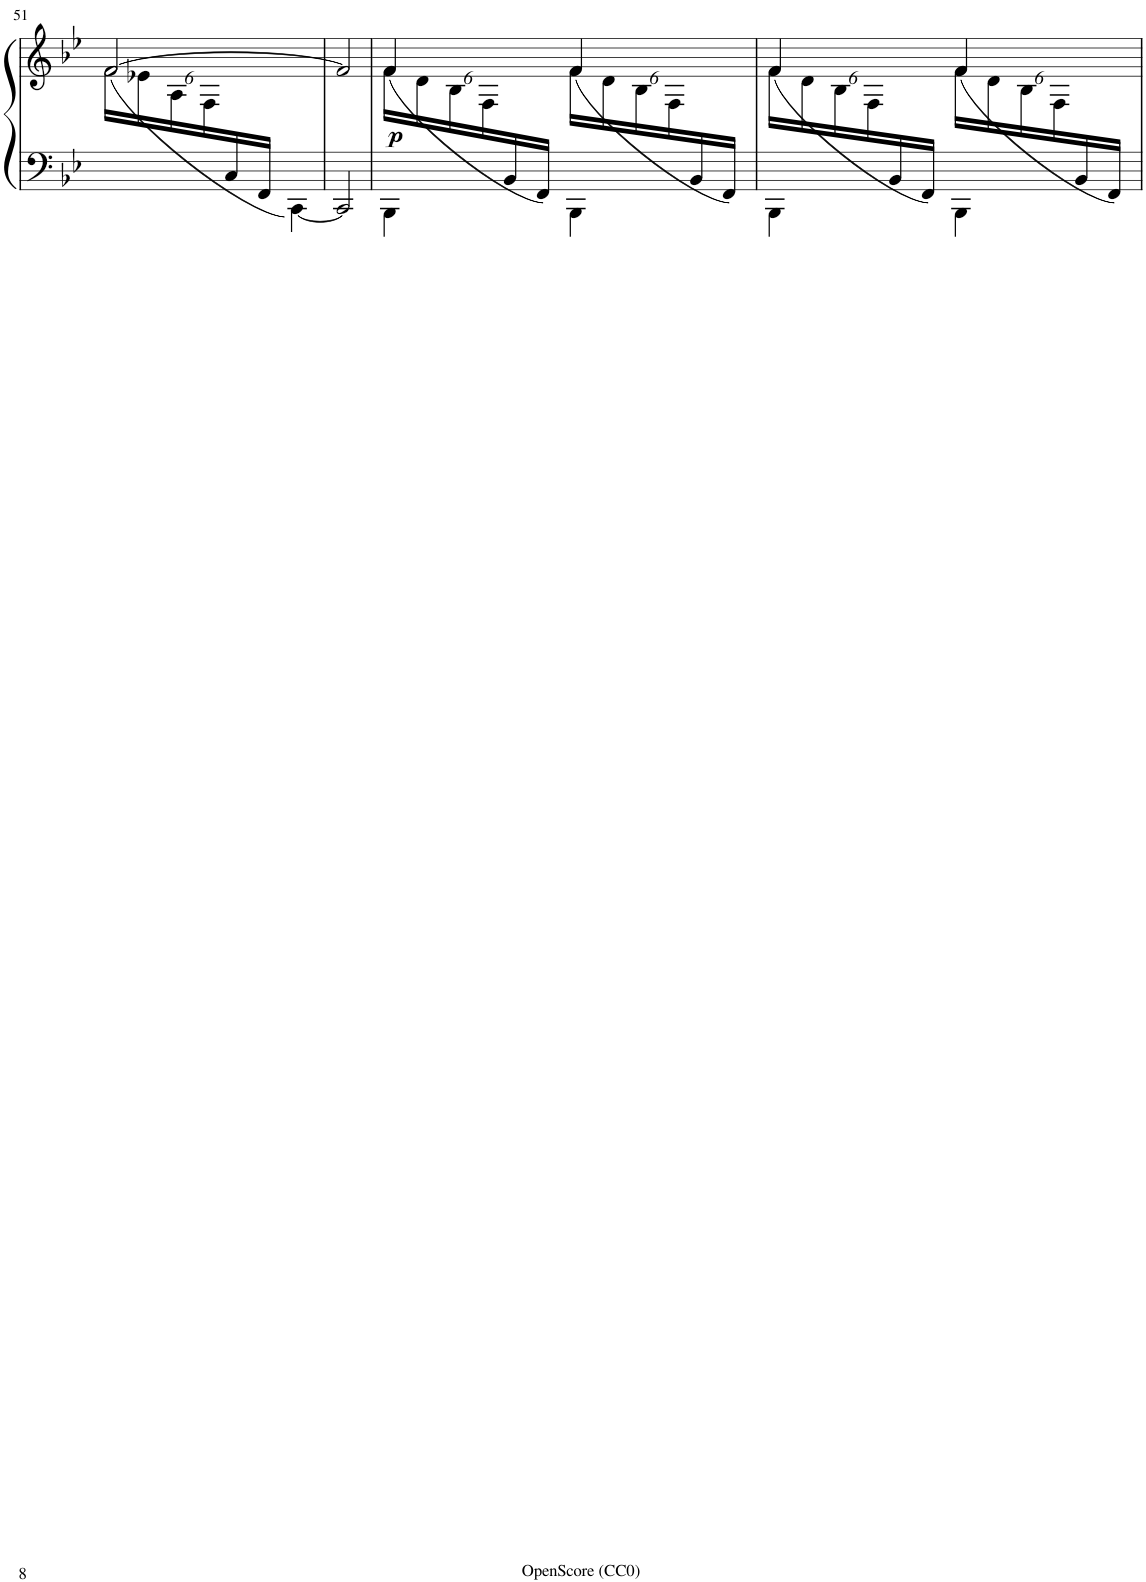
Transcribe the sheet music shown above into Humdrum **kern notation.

**kern	**kern	**dynam	**kern
*part2	*part2	*part2	*part1
*staff3	*staff2	*staff2/3	*staff1
*I"Piano	*	*	*I"Voice
*I'Pno	*	*	*
!!LO:PB:g=z
*clefF4	*clefG2	*	*clefG2
*k[b-e-]	*k[b-e-]	*	*k[b-e-]
*M2/4	*M2/4	*	*M2/4
=51	=51	=51	=51
*^	*^	*	*
*	*	*	*Xbrackettup	*	*
!	!	!	!LO:N:head=open	!	!
6ryy	2ryy	([2f/	24f\LL	.	2r
.	.	.	24e-X\	.	.
.	.	.	24A\	.	.
.	.	.	24F\	.	.
24C/	.	.	3ryy	.	.
24FF/JJ	.	.	.	.	.
[4CC\)	.	.	.	.	.
*v	*v	*	*	*	*
*	*v	*v	*	*
=52	=52	=52	=52
2CC/]	2f/]	.	2r
=53	=53	=53	=53
*^	*^	*	*
!	!	!	!	!LO:DY:b	!
6ryy	4BBB-\	(4f/	24f\LL	p	2r
.	.	.	24d\	.	.
.	.	.	24B-\	.	.
.	.	.	24F\	.	.
24BB-/	.	.	12ryy	.	.
24FF/JJ)	.	.	.	.	.
6ryy	4BBB-\	(4f/	24f\LL	.	.
.	.	.	24d\	.	.
.	.	.	24B-\	.	.
.	.	.	24F\	.	.
24BB-/	.	.	12ryy	.	.
24FF/JJ)	.	.	.	.	.
=54	=54	=54	=54	=54	=54
6ryy	4BBB-\	(4f/	24f\LL	.	2r
.	.	.	24d\	.	.
.	.	.	24B-\	.	.
.	.	.	24F\	.	.
24BB-/	.	.	12ryy	.	.
24FF/JJ)	.	.	.	.	.
6ryy	4BBB-\	(4f/	24f\LL	.	.
.	.	.	24d\	.	.
.	.	.	24B-\	.	.
.	.	.	24F\	.	.
24BB-/	.	.	12ryy	.	.
24FF/JJ)	.	.	.	.	.
*v	*v	*	*	*	*
*	*v	*v	*	*
=	=	=	=
*-	*-	*-	*-
